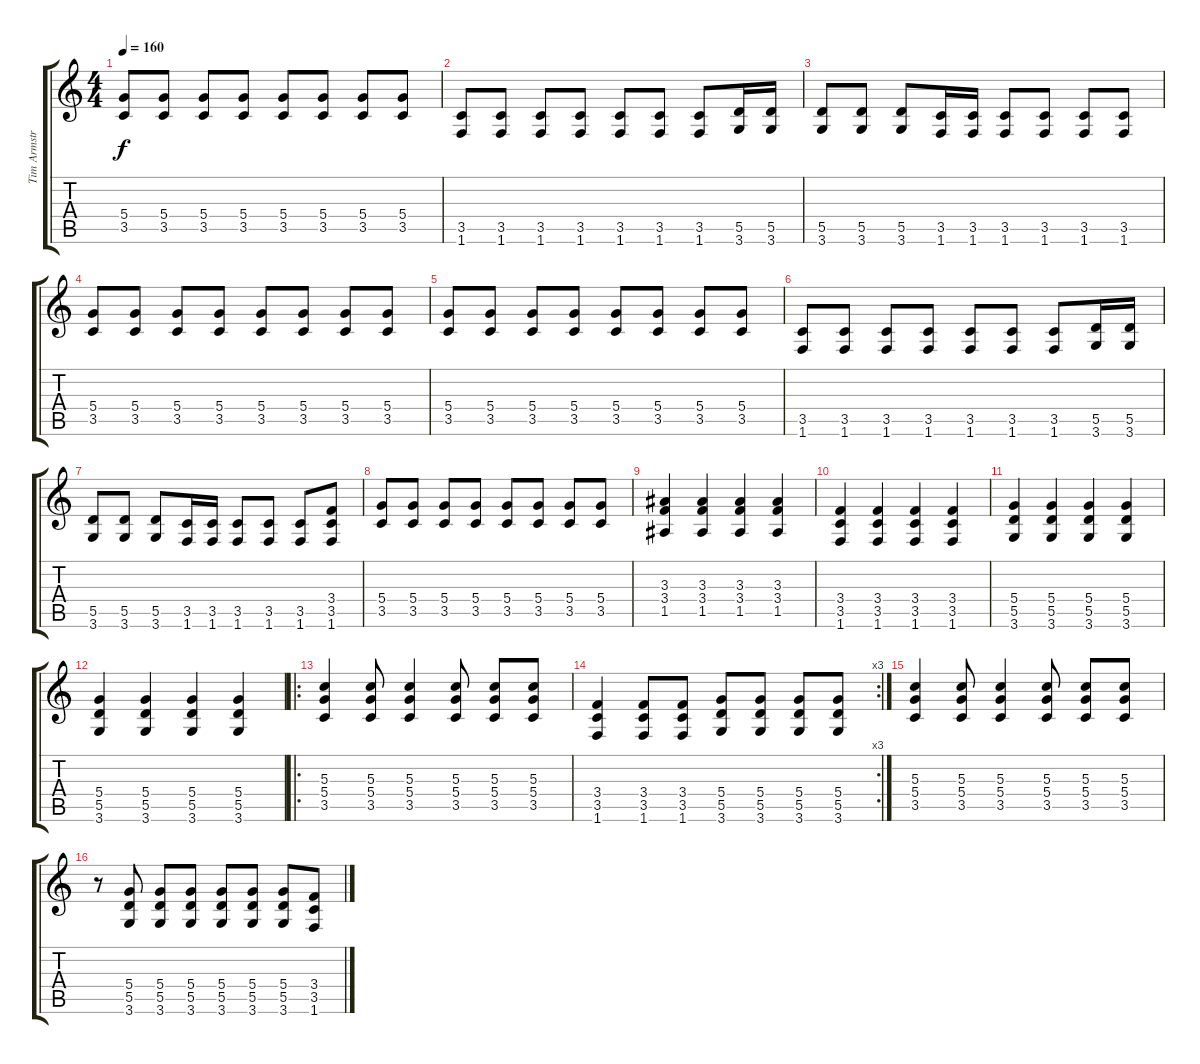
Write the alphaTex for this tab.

\track ("Tim Armstrong" "Tim Armstr") {instrument overdrivenguitar}
\staff {score tabs}
\tuning (E4 B3 G3 D3 A2 E2) {hide}
\ts (4 4)
\tempo 160
\clef g2
\ks c
(5.4 3.5).8{dy f} (5.4 3.5).8 (5.4 3.5).8 (5.4 3.5).8 (5.4 3.5).8 (5.4 3.5).8 (5.4 3.5).8 (5.4 3.5).8 |
(3.5 1.6).8 (3.5 1.6).8 (3.5 1.6).8 (3.5 1.6).8 (3.5 1.6).8 (3.5 1.6).8 (3.5 1.6).8 (5.5 3.6).16 (5.5 3.6).16 |
(5.5 3.6).8 (5.5 3.6).8 (5.5 3.6).8 (3.5 1.6).16 (3.5 1.6).16 (3.5 1.6).8 (3.5 1.6).8 (3.5 1.6).8 (3.5 1.6).8 |
(5.4 3.5).8 (5.4 3.5).8 (5.4 3.5).8 (5.4 3.5).8 (5.4 3.5).8 (5.4 3.5).8 (5.4 3.5).8 (5.4 3.5).8 |
(5.4 3.5).8 (5.4 3.5).8 (5.4 3.5).8 (5.4 3.5).8 (5.4 3.5).8 (5.4 3.5).8 (5.4 3.5).8 (5.4 3.5).8 |
(3.5 1.6).8 (3.5 1.6).8 (3.5 1.6).8 (3.5 1.6).8 (3.5 1.6).8 (3.5 1.6).8 (3.5 1.6).8 (5.5 3.6).16 (5.5 3.6).16 |
(5.5 3.6).8 (5.5 3.6).8 (5.5 3.6).8 (3.5 1.6).16 (3.5 1.6).16 (3.5 1.6).8 (3.5 1.6).8 (3.5 1.6).8 (3.4 3.5 1.6).8 |
(5.4 3.5).8 (5.4 3.5).8 (5.4 3.5).8 (5.4 3.5).8 (5.4 3.5).8 (5.4 3.5).8 (5.4 3.5).8 (5.4 3.5).8 |
(3.3 3.4 1.5).4 (3.3 3.4 1.5).4 (3.3 3.4 1.5).4 (3.3 3.4 1.5).4 |
(3.4 3.5 1.6).4 (3.4 3.5 1.6).4 (3.4 3.5 1.6).4 (3.4 3.5 1.6).4 |
(5.4 5.5 3.6).4 (5.4 5.5 3.6).4 (5.4 5.5 3.6).4 (5.4 5.5 3.6).4 |
(5.4 5.5 3.6).4 (5.4 5.5 3.6).4 (5.4 5.5 3.6).4 (5.4 5.5 3.6).4 |
\ro
(5.3 5.4 3.5).4 (5.3 5.4 3.5).8 (5.3 5.4 3.5).4 (5.3 5.4 3.5).8 (5.3 5.4 3.5).8 (5.3 5.4 3.5).8 |
\rc 3
(3.4 3.5 1.6).4 (3.4 3.5 1.6).8 (3.4 3.5 1.6).8 (5.4 5.5 3.6).8 (5.4 5.5 3.6).8 (5.4 5.5 3.6).8 (5.4 5.5 3.6).8 |
(5.3 5.4 3.5).4 (5.3 5.4 3.5).8 (5.3 5.4 3.5).4 (5.3 5.4 3.5).8 (5.3 5.4 3.5).8 (5.3 5.4 3.5).8 |
r.8 (5.4 5.5 3.6).8 (5.4 5.5 3.6).8 (5.4 5.5 3.6).8 (5.4 5.5 3.6).8 (5.4 5.5 3.6).8 (5.4 5.5 3.6).8 (3.4 3.5 1.6).8
